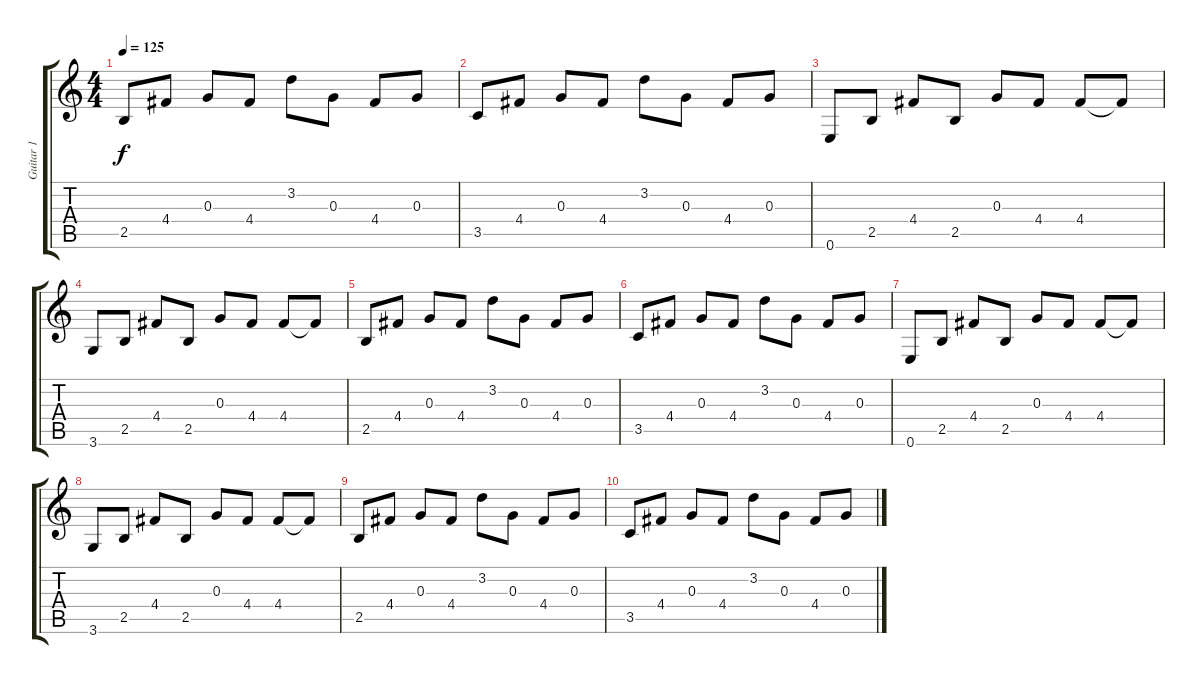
\track ("Guitar 1" "Guitar 1") {instrument electricguitarjazz}
\staff {score tabs}
\tuning (E4 B3 G3 D3 A2 E2) {hide}
\ts (4 4)
\tempo 125
\clef g2
\ks c
2.5.8{dy f} 4.4.8 0.3.8 4.4.8 3.2.8 0.3.8 4.4.8 0.3.8 |
3.5.8 4.4.8 0.3.8 4.4.8 3.2.8 0.3.8 4.4.8 0.3.8 |
0.6.8 2.5.8 4.4.8 2.5.8 0.3.8 4.4.8 4.4.8 4.4{t}.8 |
3.6.8 2.5.8 4.4.8 2.5.8 0.3.8 4.4.8 4.4.8 4.4{t}.8 |
2.5.8 4.4.8 0.3.8 4.4.8 3.2.8 0.3.8 4.4.8 0.3.8 |
3.5.8 4.4.8 0.3.8 4.4.8 3.2.8 0.3.8 4.4.8 0.3.8 |
0.6.8 2.5.8 4.4.8 2.5.8 0.3.8 4.4.8 4.4.8 4.4{t}.8 |
3.6.8 2.5.8 4.4.8 2.5.8 0.3.8 4.4.8 4.4.8 4.4{t}.8 |
2.5.8 4.4.8 0.3.8 4.4.8 3.2.8 0.3.8 4.4.8 0.3.8 |
3.5.8 4.4.8 0.3.8 4.4.8 3.2.8 0.3.8 4.4.8 0.3.8
